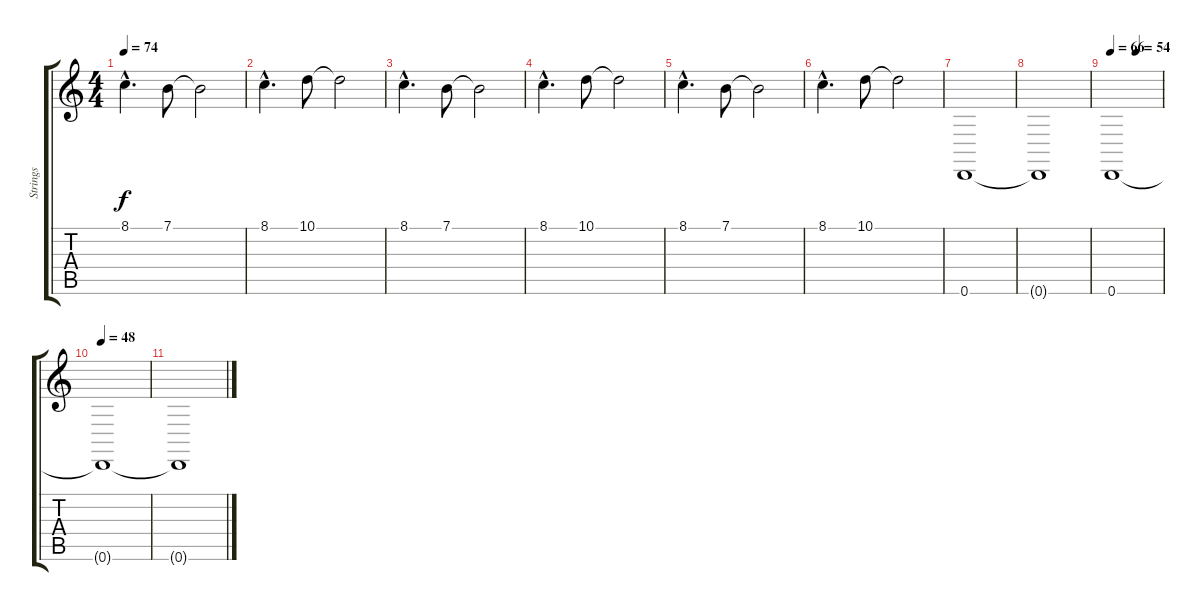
\track ("Strings" "Strings") {instrument stringensemble1}
\staff {score tabs}
\tuning (E4 B3 G3 D3 A2 D2) {hide}
\ts (4 4)
\tempo 74
\clef g2
\ks c
8.1{hac}.4{d dy f} 7.1.8 7.1{t}.2 |
8.1{hac}.4{d} 10.1.8 10.1{t}.2 |
8.1{hac}.4{d} 7.1.8 7.1{t}.2 |
8.1{hac}.4{d} 10.1.8 10.1{t}.2 |
8.1{hac}.4{d} 7.1.8 7.1{t}.2 |
8.1{hac}.4{d} 10.1.8 10.1{t}.2 |
0.6.1 |
0.6{t}.1 |
\tempo 66
\tempo (54 0.5)
0.6.1 |
\tempo 48
0.6{t}.1 |
0.6{t}.1
